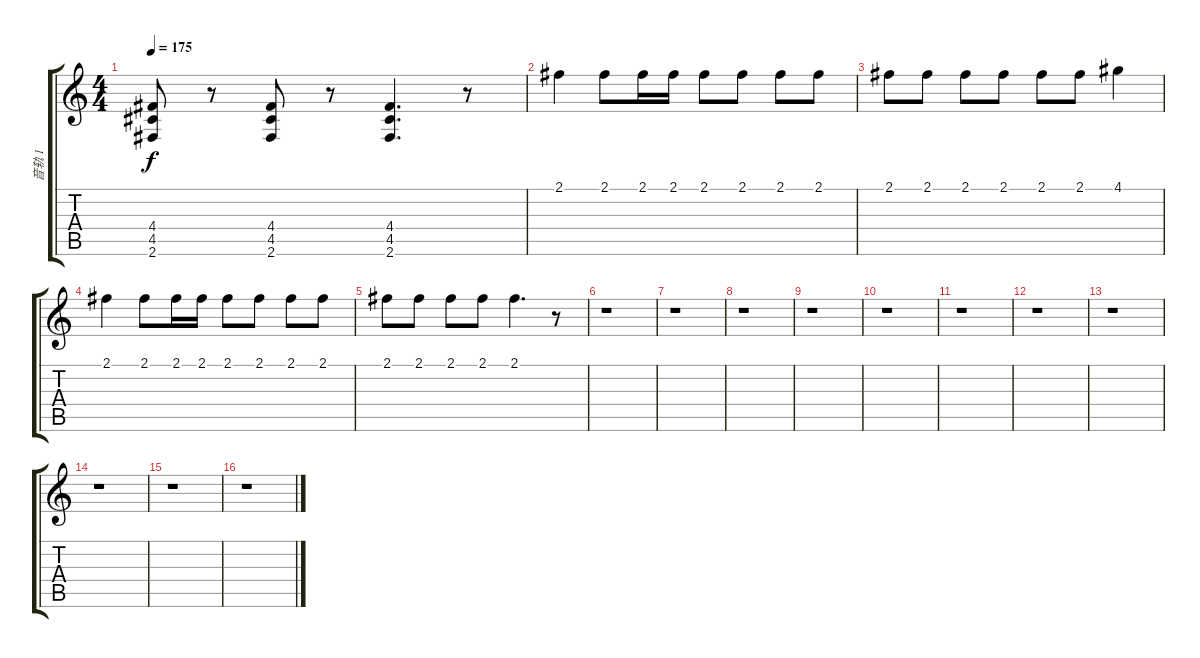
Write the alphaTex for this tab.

\track ("音轨 1" "音轨 1") {instrument overdrivenguitar}
\staff {score tabs}
\tuning (E4 B3 G3 D3 A2 E2) {hide}
\ts (4 4)
\tempo 175
\clef g2
\ks c
(4.4 4.5 2.6).8{dy f} r.8 (4.4 4.5 2.6).8 r.8 (4.4 4.5 2.6).4{d} r.8 |
2.1.4 2.1.8 2.1.16 2.1.16 2.1.8 2.1.8 2.1.8 2.1.8 |
2.1.8 2.1.8 2.1.8 2.1.8 2.1.8 2.1.8 4.1.4 |
2.1.4 2.1.8 2.1.16 2.1.16 2.1.8 2.1.8 2.1.8 2.1.8 |
2.1.8 2.1.8 2.1.8 2.1.8 2.1.4{d} r.8 |
r.1 |
r.1 |
r.1 |
r.1 |
r.1 |
r.1 |
r.1 |
r.1 |
r.1 |
r.1 |
r.1
